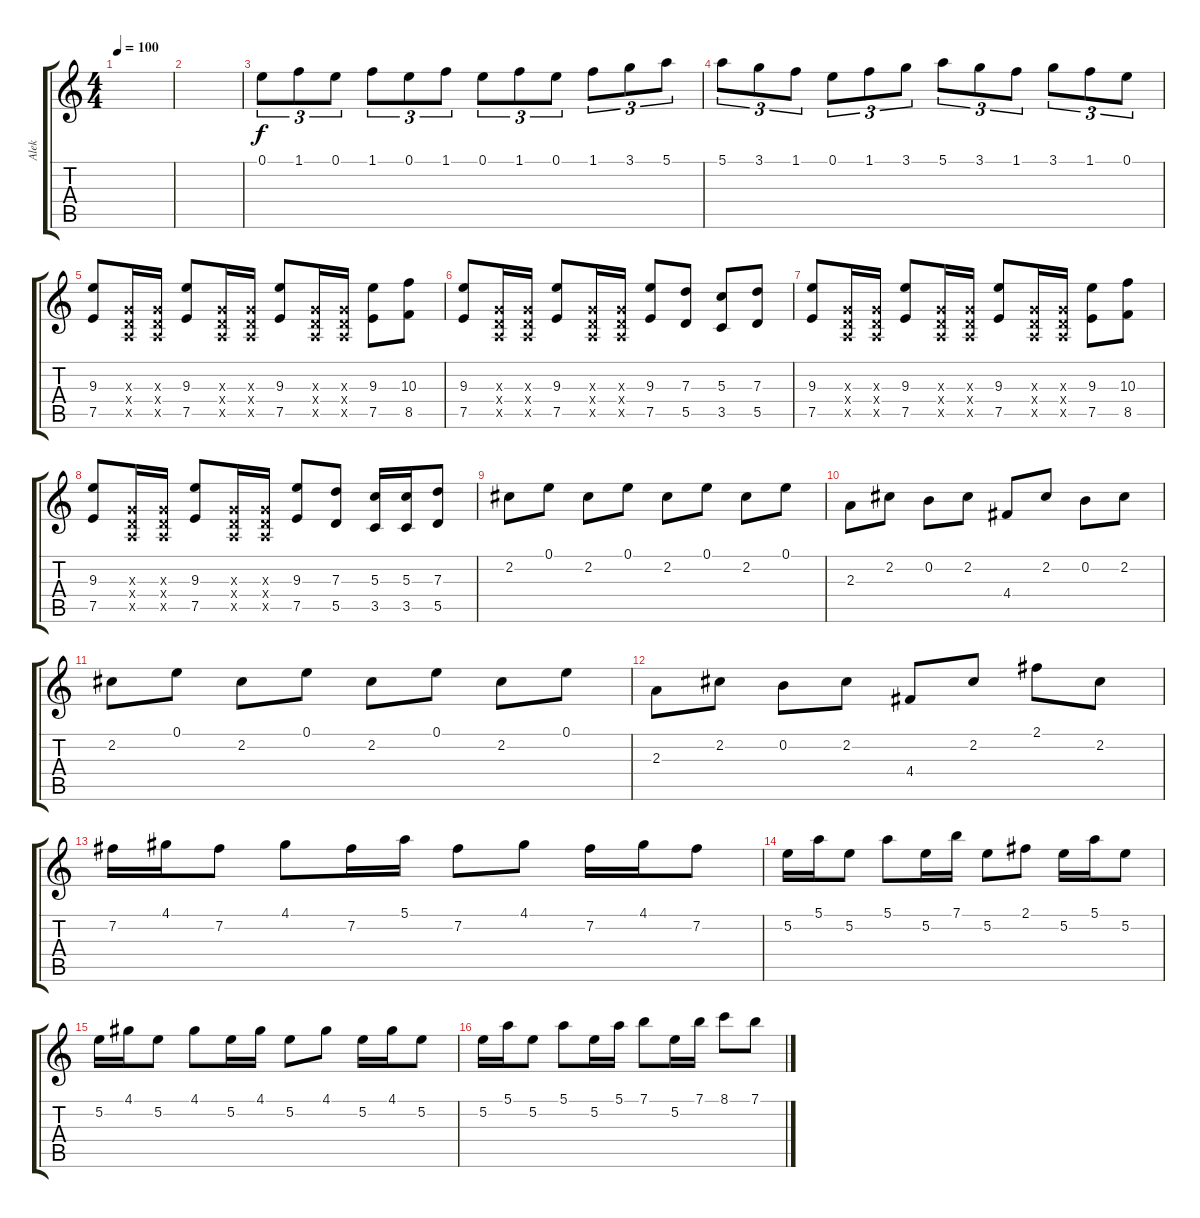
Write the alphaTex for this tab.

\track ("Alek" "Alek") {instrument acousticguitarnylon}
\staff {score tabs}
\tuning (E4 B3 G3 D3 A2 E2) {hide}
\ts (4 4)
\tempo 100
\clef g2
\ks c
|
|
0.1.8{tu (3 2) dy f} 1.1.8{tu (3 2)} 0.1.8{tu (3 2)} 1.1.8{tu (3 2)} 0.1.8{tu (3 2)} 1.1.8{tu (3 2)} 0.1.8{tu (3 2)} 1.1.8{tu (3 2)} 0.1.8{tu (3 2)} 1.1.8{tu (3 2)} 3.1.8{tu (3 2)} 5.1.8{tu (3 2)} |
5.1.8{tu (3 2)} 3.1.8{tu (3 2)} 1.1.8{tu (3 2)} 0.1.8{tu (3 2)} 1.1.8{tu (3 2)} 3.1.8{tu (3 2)} 5.1.8{tu (3 2)} 3.1.8{tu (3 2)} 1.1.8{tu (3 2)} 3.1.8{tu (3 2)} 1.1.8{tu (3 2)} 0.1.8{tu (3 2)} |
(9.3 7.5).8 (0.3{x} 0.4{x} 0.5{x}).16 (0.3{x} 0.4{x} 0.5{x}).16 (9.3 7.5).8 (0.3{x} 0.4{x} 0.5{x}).16 (0.3{x} 0.4{x} 0.5{x}).16 (9.3 7.5).8 (0.3{x} 0.4{x} 0.5{x}).16 (0.3{x} 0.4{x} 0.5{x}).16 (9.3 7.5).8 (10.3 8.5).8 |
(9.3 7.5).8 (0.3{x} 0.4{x} 0.5{x}).16 (0.3{x} 0.4{x} 0.5{x}).16 (9.3 7.5).8 (0.3{x} 0.4{x} 0.5{x}).16 (0.3{x} 0.4{x} 0.5{x}).16 (9.3 7.5).8 (7.3 5.5).8 (5.3 3.5).8 (7.3 5.5).8 |
(9.3 7.5).8 (0.3{x} 0.4{x} 0.5{x}).16 (0.3{x} 0.4{x} 0.5{x}).16 (9.3 7.5).8 (0.3{x} 0.4{x} 0.5{x}).16 (0.3{x} 0.4{x} 0.5{x}).16 (9.3 7.5).8 (0.3{x} 0.4{x} 0.5{x}).16 (0.3{x} 0.4{x} 0.5{x}).16 (9.3 7.5).8 (10.3 8.5).8 |
(9.3 7.5).8 (0.3{x} 0.4{x} 0.5{x}).16 (0.3{x} 0.4{x} 0.5{x}).16 (9.3 7.5).8 (0.3{x} 0.4{x} 0.5{x}).16 (0.3{x} 0.4{x} 0.5{x}).16 (9.3 7.5).8 (7.3 5.5).8 (5.3 3.5).16 (5.3 3.5).16 (7.3 5.5).8 |
2.2.8{instrument acousticguitarnylon} 0.1.8 2.2.8 0.1.8 2.2.8 0.1.8 2.2.8 0.1.8 |
2.3.8 2.2.8 0.2.8 2.2.8 4.4.8 2.2.8 0.2.8 2.2.8 |
2.2.8 0.1.8 2.2.8 0.1.8 2.2.8 0.1.8 2.2.8 0.1.8 |
2.3.8 2.2.8 0.2.8 2.2.8 4.4.8 2.2.8 2.1.8 2.2.8 |
7.2.16{volume 13 instrument acousticguitarnylon} 4.1.16 7.2.8 4.1.8 7.2.16 5.1.16 7.2.8 4.1.8 7.2.16 4.1.16 7.2.8 |
5.2.16 5.1.16 5.2.8 5.1.8 5.2.16 7.1.16 5.2.8 2.1.8 5.2.16 5.1.16 5.2.8 |
5.2.16 4.1.16 5.2.8 4.1.8 5.2.16 4.1.16 5.2.8 4.1.8 5.2.16 4.1.16 5.2.8 |
5.2.16 5.1.16 5.2.8 5.1.8 5.2.16 5.1.16 7.1.8 5.2.16 7.1.16 8.1.8 7.1.8
